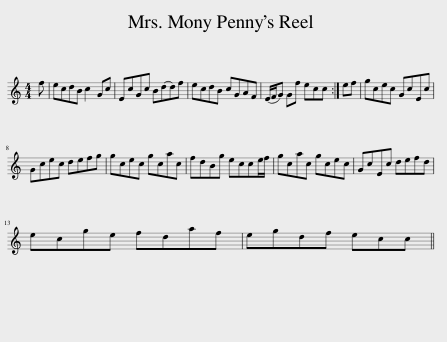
X:1
L:1/8
M:4/4
I:linebreak $
K:C
V:1 treble
V:1
 f | ecdB c2 Gc | EcGc B(dd)f | ecdB cGAF | (E/F/G) Gf ecc :| %5
 ef | gcec GcEc |$ Gcec defg | gcec gcac | fdBg ecce/f/ | %10
 gcac gcec | GcEc defd |$ ecge fdaf | egdf ecc || %14
